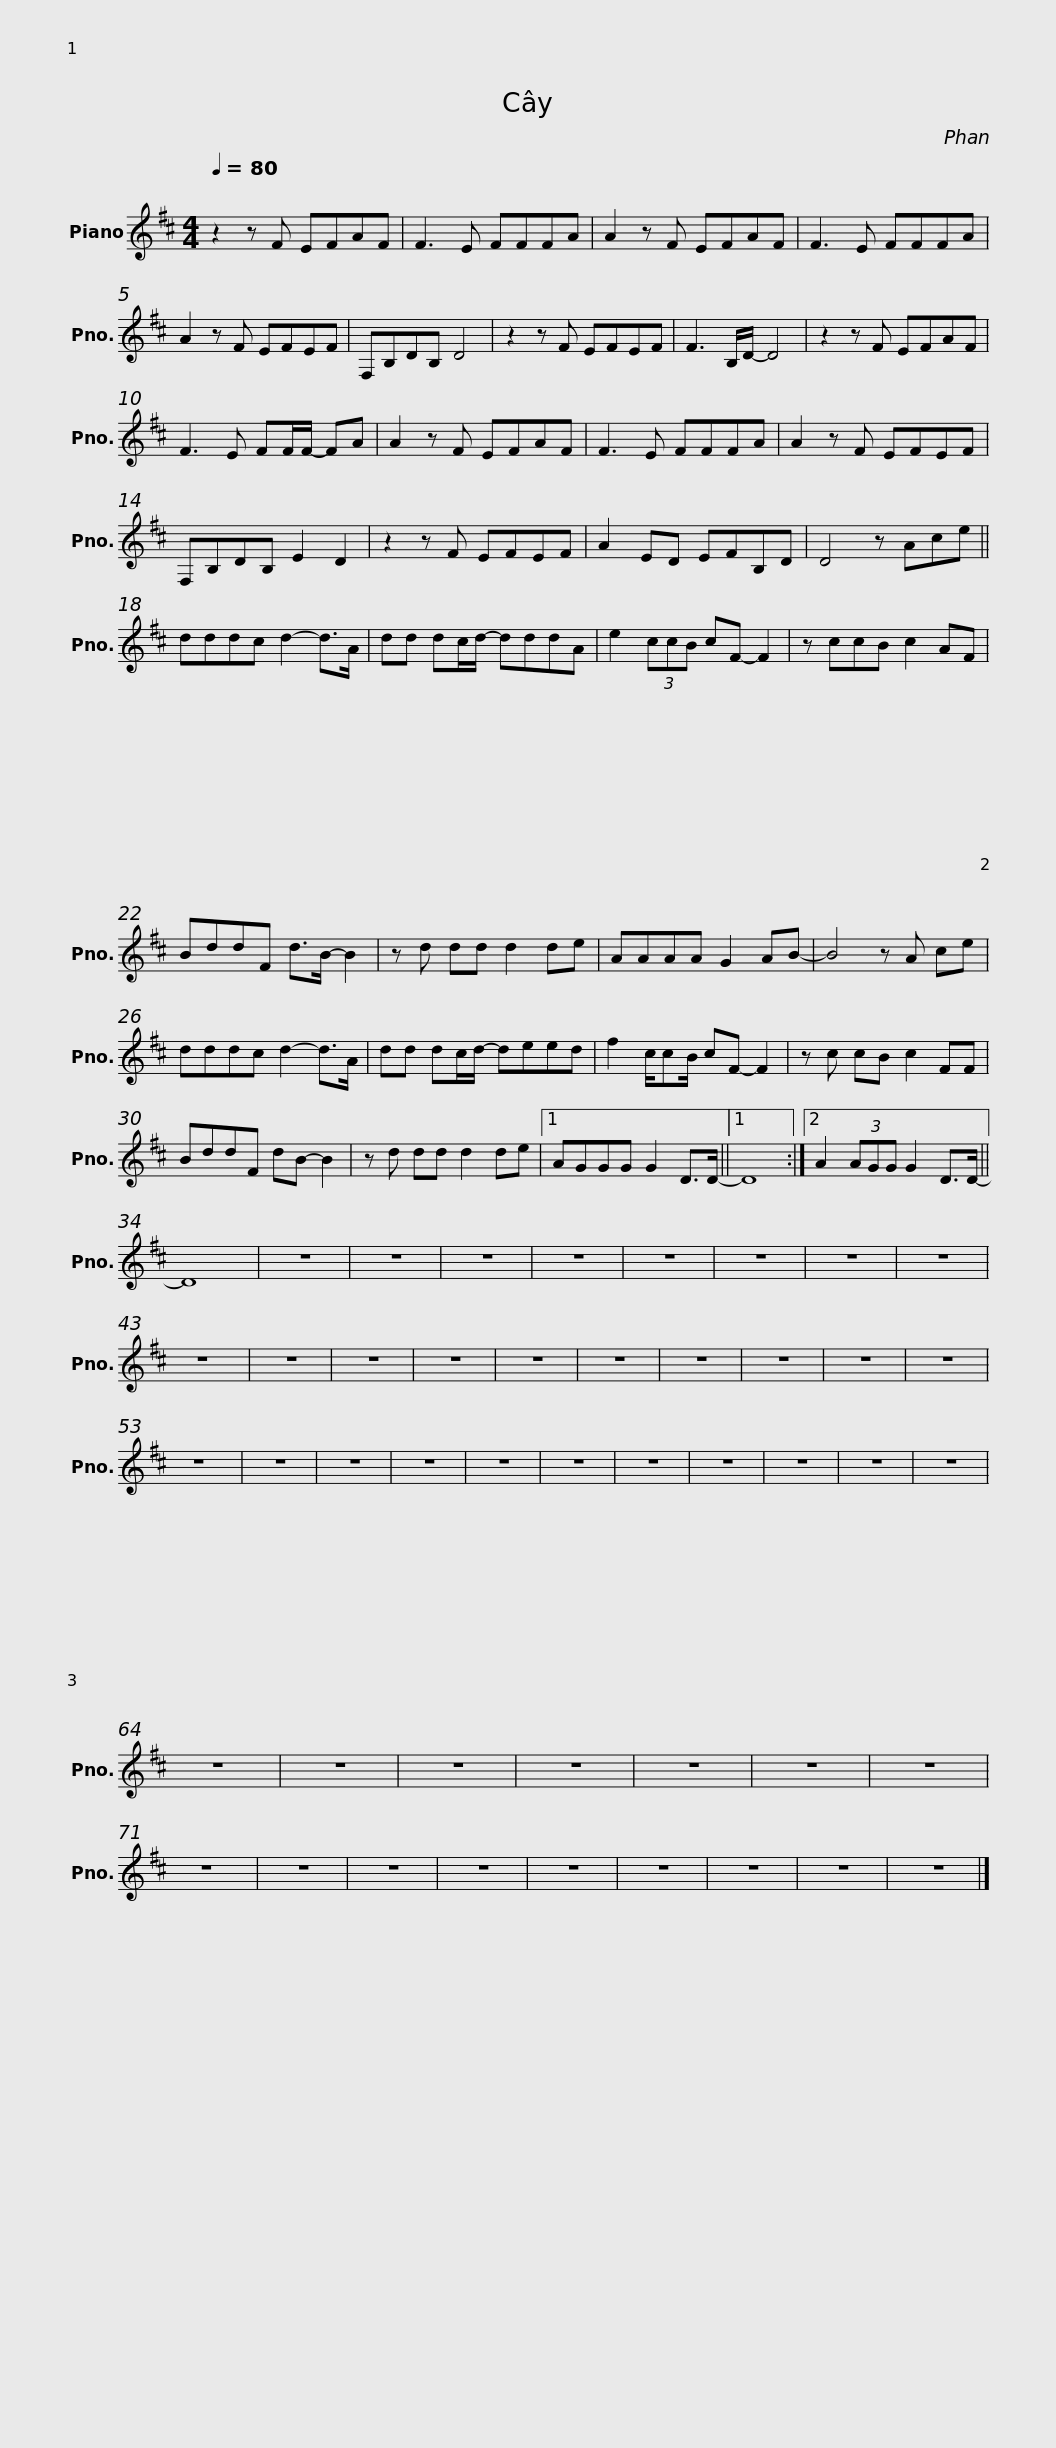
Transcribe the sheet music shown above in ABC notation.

X:1
L:1/8
Q:1/4=80
M:4/4
I:linebreak $
K:D
V:1 treble
V:1
 z2 z F EFAF | F3 E FFFA | A2 z F EFAF | F3 E FFFA | A2 z F EFEF |$ %5
 F,B,DB, D4 | z2 z F EFEF | F3 B,/D/- D4 | z2 z F EFAF | F3 E FF/F/- FA | %10
 A2 z F EFAF |$ F3 E FFFA | A2 z F EFEF | F,B,DB, E2 D2 | z2 z F EFEF | %15
 A2 ED EFB,D | D4 z Ace ||$ dddc d2- d>A | dd dc/d/- dddA | e2 (3ccB cF- F2 | %20
 z ccB c2 AF | BddF d>B- B2 |$ z d dd d2 de | AAAA G2 AB- | B4 z A ce | %25
 dddc d2- d>A | dd dc/d/- deed | f2 c/cB/ cF- F2 |$ z c cB c2 FF | BddF dB- B2 | %30
 z d dd d2 de |1 AGGG G2 D>D- ||1 D8 :|2 A2 (3AGG G2 D>D- || D8 |$ %35
 z8 | z8 | z8 | z8 | z8 | %40
 z8 | z8 | z8 | z8 | z8 | %45
 z8 | z8 | z8 | z8 | z8 | %50
 z8 | z8 |$ z8 | z8 | z8 | %55
 z8 | z8 | z8 | z8 | z8 | %60
 z8 | z8 | z8 | z8 | z8 | %65
 z8 | z8 | z8 | z8 |$ z8 | %70
 z8 | z8 | z8 | z8 | z8 | %75
 z8 | z8 | z8 | z8 | z8 |] %80
